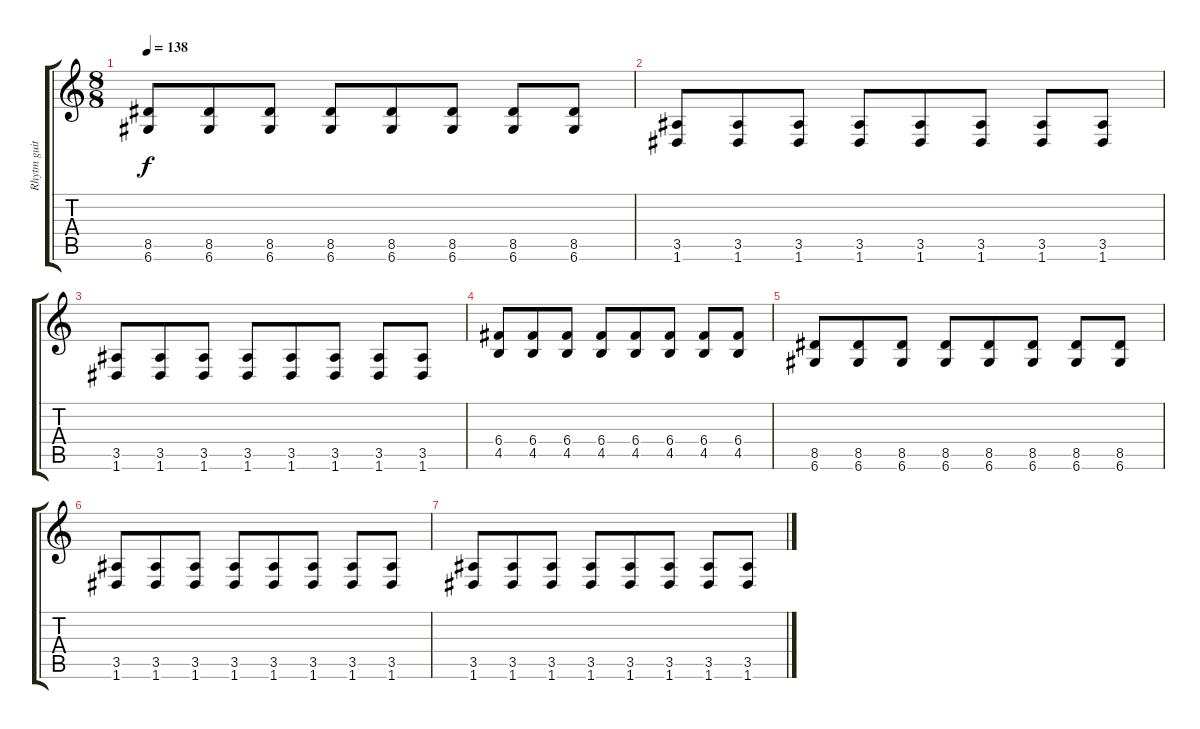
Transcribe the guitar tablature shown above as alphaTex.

\track ("Rhytm guitar" "Rhytm guit") {instrument distortionguitar}
\staff {score tabs}
\tuning (D4 A3 F3 C3 G2 D2) {hide}
\ts (8 8)
\tempo 138
\clef g2
\ks c
(8.5 6.6).8{dy f} (8.5 6.6).8 (8.5 6.6).8 (8.5 6.6).8 (8.5 6.6).8 (8.5 6.6).8 (8.5 6.6).8 (8.5 6.6).8 |
(3.5 1.6).8{volume 3} (3.5 1.6).8 (3.5 1.6).8 (3.5 1.6).8 (3.5 1.6).8 (3.5 1.6).8 (3.5 1.6).8 (3.5 1.6).8 |
(3.5 1.6).8 (3.5 1.6).8 (3.5 1.6).8 (3.5 1.6).8 (3.5 1.6).8 (3.5 1.6).8 (3.5 1.6).8 (3.5 1.6).8 |
(6.4 4.5).8{volume 2} (6.4 4.5).8 (6.4 4.5).8 (6.4 4.5).8 (6.4 4.5).8 (6.4 4.5).8 (6.4 4.5).8 (6.4 4.5).8 |
(8.5 6.6).8 (8.5 6.6).8 (8.5 6.6).8 (8.5 6.6).8 (8.5 6.6).8 (8.5 6.6).8 (8.5 6.6).8 (8.5 6.6).8 |
(3.5 1.6).8{volume 1} (3.5 1.6).8 (3.5 1.6).8 (3.5 1.6).8 (3.5 1.6).8 (3.5 1.6).8 (3.5 1.6).8 (3.5 1.6).8 |
(3.5 1.6).8 (3.5 1.6).8 (3.5 1.6).8 (3.5 1.6).8 (3.5 1.6).8 (3.5 1.6).8 (3.5 1.6).8 (3.5 1.6).8
